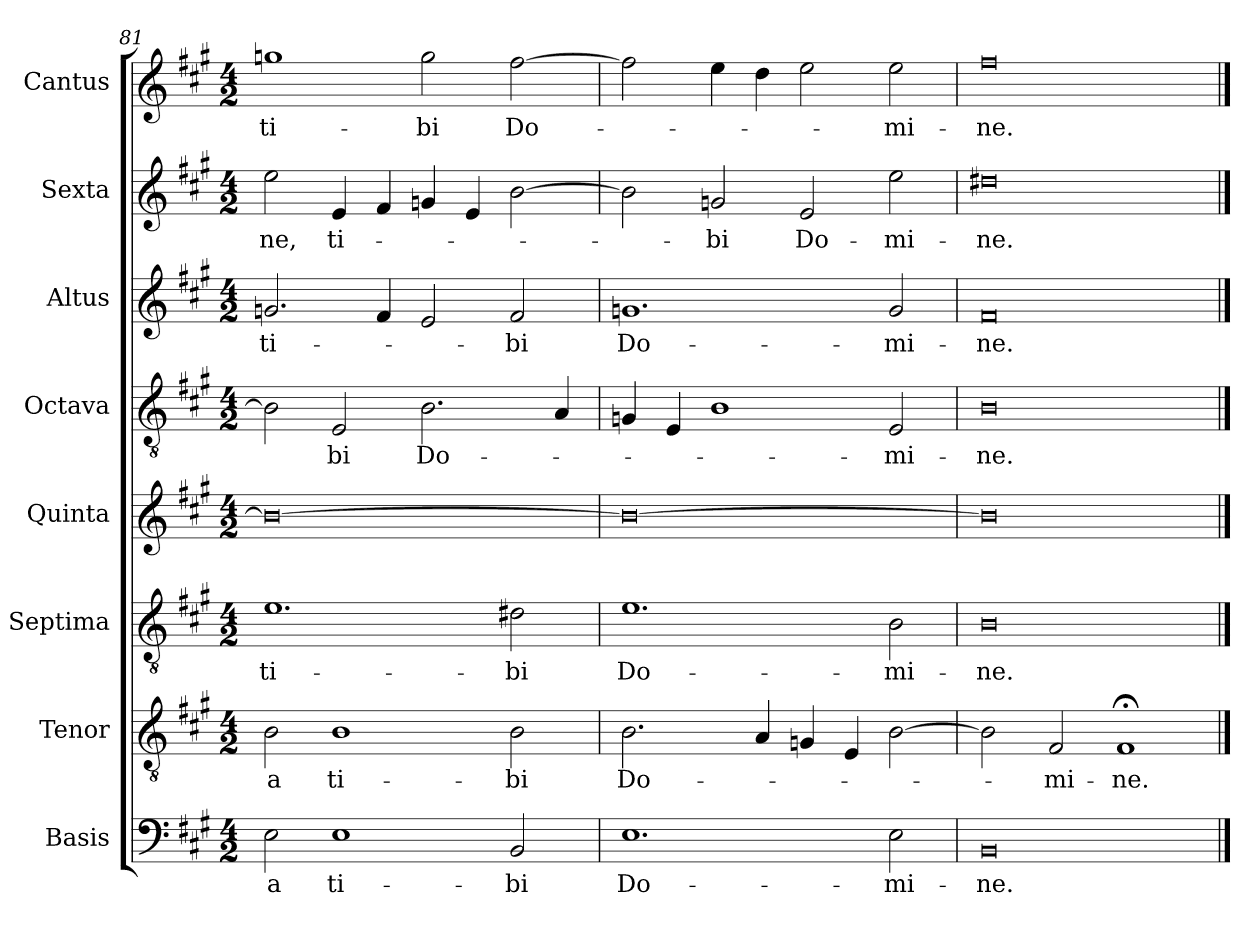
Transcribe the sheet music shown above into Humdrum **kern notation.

**kern	**text	**kern	**text	**kern	**text	**kern	**text	**kern	**text	**kern	**text	**kern	**text	**kern	**text
*part8	*part8	*part7	*part7	*part6	*part6	*part5	*part5	*part4	*part4	*part3	*part3	*part2	*part2	*part1	*part1
*staff8	*staff8	*staff7	*staff7	*staff6	*staff6	*staff5	*staff5	*staff4	*staff4	*staff3	*staff3	*staff2	*staff2	*staff1	*staff1
*I"Basis	*	*I"Tenor	*	*I"Septima	*	*I"Quinta	*	*I"Octava	*	*I"Altus	*	*I"Sexta	*	*I"Cantus	*
*I'B	*	*I'T	*	*	*	*	*	*	*	*I'A	*	*	*	*I'C	*
!!LO:LB:g=z
*clefF4	*	*clefGv2	*	*clefGv2	*	*clefG2	*	*clefGv2	*	*clefG2	*	*clefG2	*	*clefG2	*
*k[f#c#g#]	*	*k[f#c#g#]	*	*k[f#c#g#]	*	*k[f#c#g#]	*	*k[f#c#g#]	*	*k[f#c#g#]	*	*k[f#c#g#]	*	*k[f#c#g#]	*
*A:	*	*A:	*	*A:	*	*A:	*	*A:	*	*A:	*	*A:	*	*A:	*
*M4/2	*	*M4/2	*	*M4/2	*	*M4/2	*	*M4/2	*	*M4/2	*	*M4/2	*	*M4/2	*
=81	=81	=81	=81	=81	=81	=81	=81	=81	=81	=81	=81	=81	=81	=81	=81
!	!LO:LY:b	!	!LO:LY:b	!	!LO:LY:b	!	!	!	!	!	!LO:LY:b	!	!LO:LY:b	!	!LO:LY:b
2E\	-a	2B\	-a	1.e	ti-	0b_	.	2B\]	.	2.gn/	ti-	2ee\	-ne,	1ggn	ti-
!	!LO:LY:b	!	!LO:LY:b	!	!	!	!	!	!LO:LY:b	!	!	!	!LO:LY:b	!	!
1E	ti-	1B	ti-	.	.	.	.	2E/	-bi	.	.	4e/	ti-	.	.
.	.	.	.	.	.	.	.	.	.	4f#/	.	4f#/	.	.	.
!	!	!	!	!	!	!	!	!	!LO:LY:b	!	!	!	!	!	!LO:LY:b
.	.	.	.	.	.	.	.	2.B\	Do-	2e/	.	4gn/	.	2gg\	-bi
.	.	.	.	.	.	.	.	.	.	.	.	4e/	.	.	.
!	!LO:LY:b	!	!LO:LY:b	!	!LO:LY:b	!	!	!	!	!	!LO:LY:b	!	!	!	!LO:LY:b
2BB/	-bi	2B\	-bi	2d#X\	-bi	.	.	.	.	2f#/	-bi	[2b\	.	[2ff#\	Do-
.	.	.	.	.	.	.	.	4A/	.	.	.	.	.	.	.
=82	=82	=82	=82	=82	=82	=82	=82	=82	=82	=82	=82	=82	=82	=82	=82
!	!LO:LY:b	!	!LO:LY:b	!	!LO:LY:b	!	!	!	!	!	!LO:LY:b	!	!	!	!
1.E	Do-	2.B\	Do-	1.e	Do-	0b_	.	4Gn/	.	1.gn	Do-	2b\]	.	2ff#\]	.
.	.	.	.	.	.	.	.	4E/	.	.	.	.	.	.	.
!	!	!	!	!	!	!	!	!	!	!	!	!	!LO:LY:b	!	!
.	.	.	.	.	.	.	.	1B	.	.	.	2gn/	-bi	4ee\	.
.	.	4A/	.	.	.	.	.	.	.	.	.	.	.	4dd\	.
!	!	!	!	!	!	!	!	!	!	!	!	!	!LO:LY:b	!	!
.	.	4Gn/	.	.	.	.	.	.	.	.	.	2e/	Do-	2ee\	.
.	.	4E/	.	.	.	.	.	.	.	.	.	.	.	.	.
!	!LO:LY:b	!	!	!	!LO:LY:b	!	!	!	!LO:LY:b	!	!LO:LY:b	!	!LO:LY:b	!	!LO:LY:b
2E\	-mi-	[2B\	.	2B\	-mi-	.	.	2E/	-mi-	2g/	-mi-	2ee\	-mi-	2ee\	-mi-
=83	=83	=83	=83	=83	=83	=83	=83	=83	=83	=83	=83	=83	=83	=83	=83
!	!LO:LY:b	!	!	!	!LO:LY:b	!	!	!	!LO:LY:b	!	!LO:LY:b	!	!LO:LY:b	!	!LO:LY:b
0BB	-ne.	2B\]	.	0B	-ne.	0b]	.	0B	-ne.	0f#	-ne.	0dd#X	-ne.	0ff#	-ne.
!	!	!	!LO:LY:b	!	!	!	!	!	!	!	!	!	!	!	!
.	.	2F#/	-mi-	.	.	.	.	.	.	.	.	.	.	.	.
!	!	!	!LO:LY:b	!	!	!	!	!	!	!	!	!	!	!	!
.	.	1F#;<	-ne.	.	.	.	.	.	.	.	.	.	.	.	.
==	==	==	==	==	==	==	==	==	==	==	==	==	==	==	==
*-	*-	*-	*-	*-	*-	*-	*-	*-	*-	*-	*-	*-	*-	*-	*-
